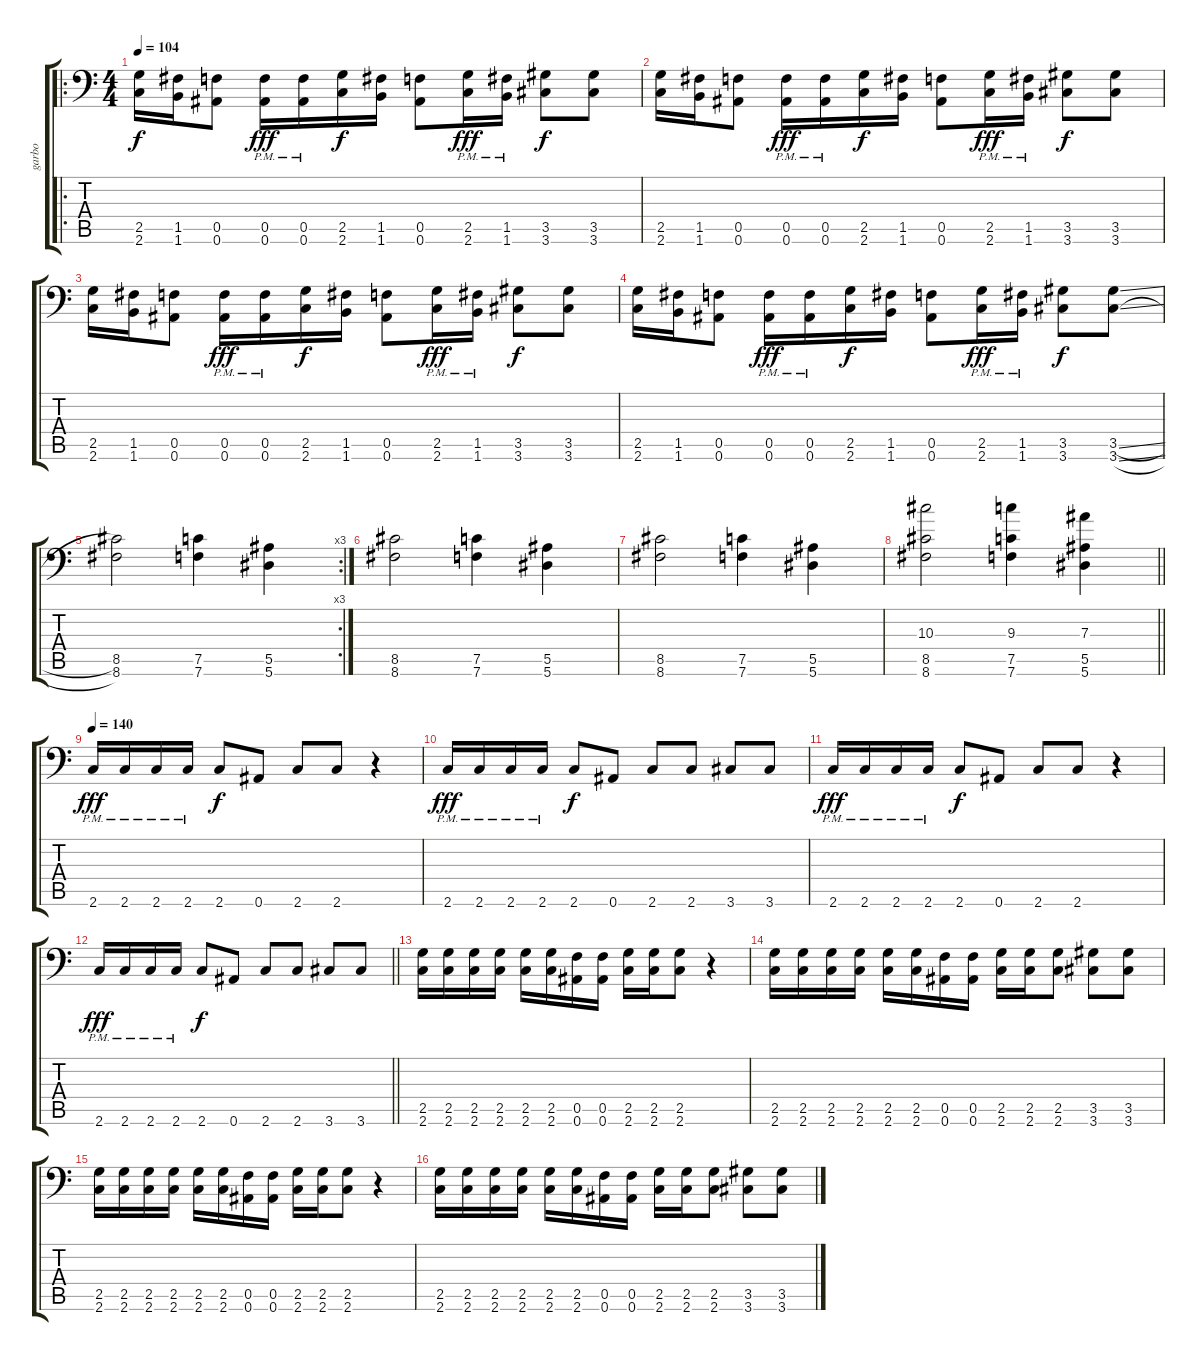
\track ("garbo" "garbo") {instrument overdrivenguitar}
\staff {score tabs}
\tuning (C4 G3 Eb3 Bb2 F2 Bb1) {hide}
\ro
\ts (4 4)
\tempo 104
\clef f4
\ks c
(2.5 2.6).16{dy f} (1.5 1.6).16 (0.5 0.6).8 (0.5{pm} 0.6{pm}).16{dy fff} (0.5{pm} 0.6{pm}).16 (2.5 2.6).16{dy f} (1.5 1.6).16 (0.5 0.6).8 (2.5{pm} 2.6{pm}).16{dy fff} (1.5{pm} 1.6{pm}).16 (3.5 3.6).8{dy f} (3.5 3.6).8 |
(2.5 2.6).16 (1.5 1.6).16 (0.5 0.6).8 (0.5{pm} 0.6{pm}).16{dy fff} (0.5{pm} 0.6{pm}).16 (2.5 2.6).16{dy f} (1.5 1.6).16 (0.5 0.6).8 (2.5{pm} 2.6{pm}).16{dy fff} (1.5{pm} 1.6{pm}).16 (3.5 3.6).8{dy f} (3.5 3.6).8 |
(2.5 2.6).16 (1.5 1.6).16 (0.5 0.6).8 (0.5{pm} 0.6{pm}).16{dy fff} (0.5{pm} 0.6{pm}).16 (2.5 2.6).16{dy f} (1.5 1.6).16 (0.5 0.6).8 (2.5{pm} 2.6{pm}).16{dy fff} (1.5{pm} 1.6{pm}).16 (3.5 3.6).8{dy f} (3.5 3.6).8 |
(2.5 2.6).16 (1.5 1.6).16 (0.5 0.6).8 (0.5{pm} 0.6{pm}).16{dy fff} (0.5{pm} 0.6{pm}).16 (2.5 2.6).16{dy f} (1.5 1.6).16 (0.5 0.6).8 (2.5{pm} 2.6{pm}).16{dy fff} (1.5{pm} 1.6{pm}).16 (3.5 3.6).8{dy f} (3.5{sl} 3.6{sl}).8 |
\rc 3
(8.5 8.6).2 (7.5 7.6).4 (5.5 5.6).4 |
(8.5 8.6).2 (7.5 7.6).4 (5.5 5.6).4 |
(8.5 8.6).2 (7.5 7.6).4 (5.5 5.6).4 |
\barLineRight lightlight
(10.3 8.5 8.6).2 (9.3 7.5 7.6).4 (7.3 5.5 5.6).4 |
\tempo 140
2.6{pm}.16{dy fff} 2.6{pm}.16 2.6{pm}.16 2.6{pm}.16 2.6.8{dy f} 0.6.8 2.6.8 2.6.8 r.4 |
2.6{pm}.16{dy fff} 2.6{pm}.16 2.6{pm}.16 2.6{pm}.16 2.6.8{dy f} 0.6.8 2.6.8 2.6.8 3.6.8 3.6.8 |
2.6{pm}.16{dy fff} 2.6{pm}.16 2.6{pm}.16 2.6{pm}.16 2.6.8{dy f} 0.6.8 2.6.8 2.6.8 r.4 |
\barLineRight lightlight
2.6{pm}.16{dy fff} 2.6{pm}.16 2.6{pm}.16 2.6{pm}.16 2.6.8{dy f} 0.6.8 2.6.8 2.6.8 3.6.8 3.6.8 |
(2.5 2.6).16 (2.5 2.6).16 (2.5 2.6).16 (2.5 2.6).16 (2.5 2.6).16 (2.5 2.6).16 (0.5 0.6).16 (0.5 0.6).16 (2.5 2.6).16 (2.5 2.6).16 (2.5 2.6).8 r.4 |
(2.5 2.6).16 (2.5 2.6).16 (2.5 2.6).16 (2.5 2.6).16 (2.5 2.6).16 (2.5 2.6).16 (0.5 0.6).16 (0.5 0.6).16 (2.5 2.6).16 (2.5 2.6).16 (2.5 2.6).8 (3.5 3.6).8 (3.5 3.6).8 |
(2.5 2.6).16 (2.5 2.6).16 (2.5 2.6).16 (2.5 2.6).16 (2.5 2.6).16 (2.5 2.6).16 (0.5 0.6).16 (0.5 0.6).16 (2.5 2.6).16 (2.5 2.6).16 (2.5 2.6).8 r.4 |
(2.5 2.6).16 (2.5 2.6).16 (2.5 2.6).16 (2.5 2.6).16 (2.5 2.6).16 (2.5 2.6).16 (0.5 0.6).16 (0.5 0.6).16 (2.5 2.6).16 (2.5 2.6).16 (2.5 2.6).8 (3.5 3.6).8 (3.5 3.6).8
